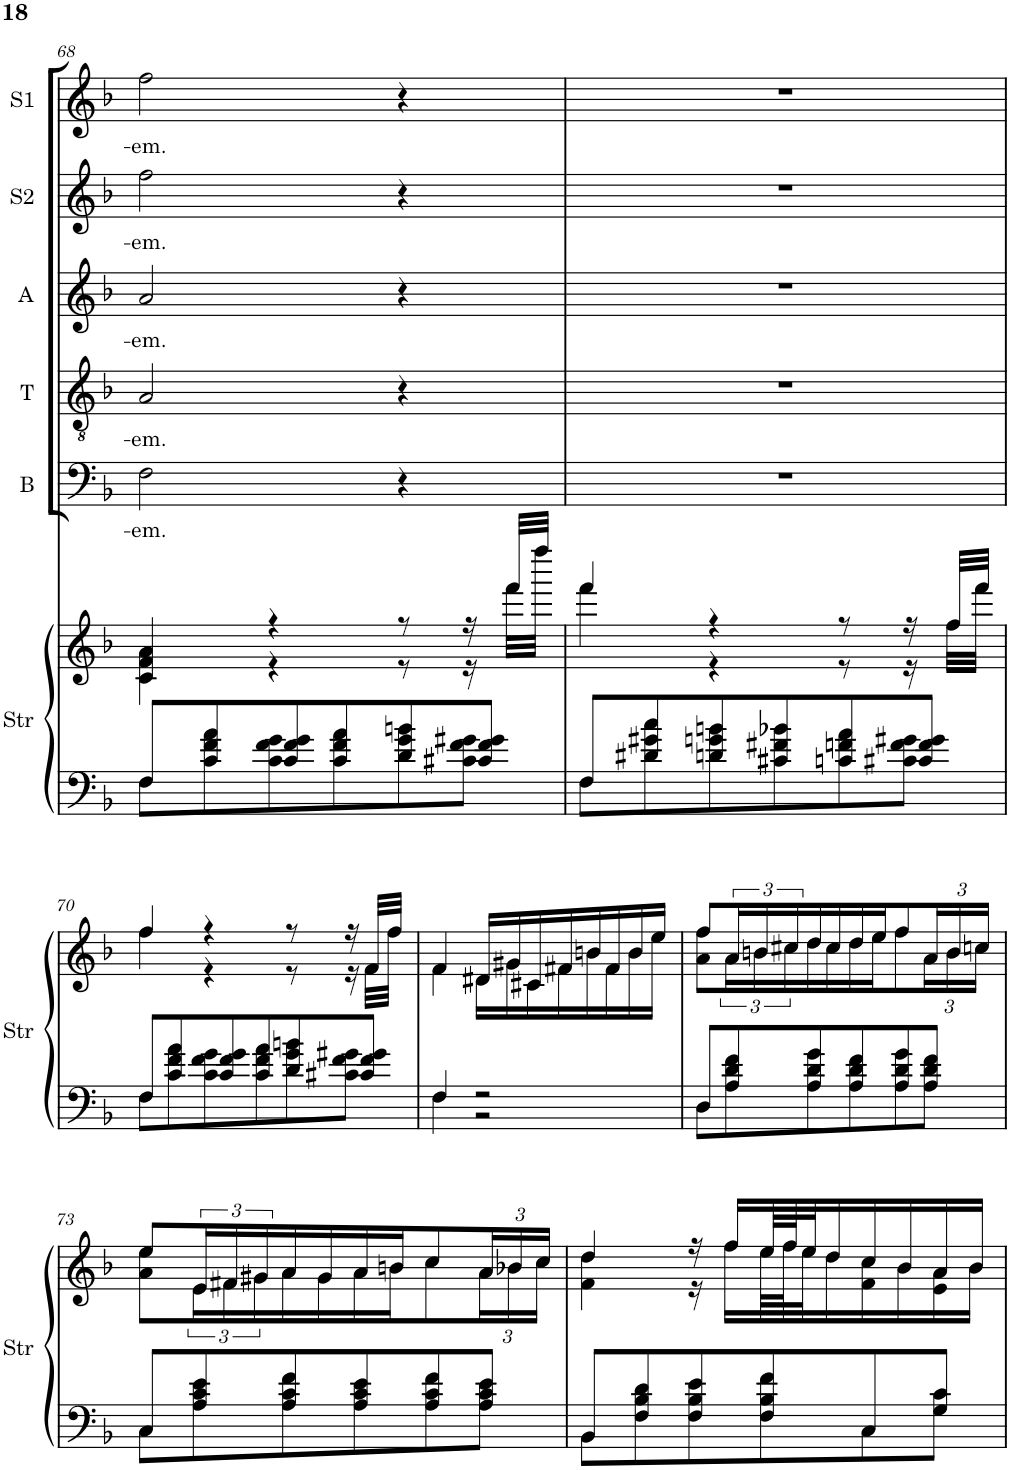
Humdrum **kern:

**kern	**kern	**kern	**text	**kern	**text	**kern	**text	**kern	**text	**kern	**text
*part6	*part6	*part5	*part5	*part4	*part4	*part3	*part3	*part2	*part2	*part1	*part1
*staff7	*staff6	*staff5	*staff5	*staff4	*staff4	*staff3	*staff3	*staff2	*staff2	*staff1	*staff1
*I"Strings	*	*I"Bass	*	*I"Tenor	*	*I"Alto	*	*I"Soprano 2	*	*I"Soprano 1	*
*I'Str	*	*I'B	*	*I'T	*	*I'A	*	*I'S2	*	*I'S1	*
!!LO:PB:g=z
*clefF4	*clefG2	*clefF4	*	*clefGv2	*	*clefG2	*	*clefG2	*	*clefG2	*
*k[b-]	*k[b-]	*k[b-]	*	*k[b-]	*	*k[b-]	*	*k[b-]	*	*k[b-]	*
*F:	*F:	*F:	*	*F:	*	*F:	*	*F:	*	*F:	*
*M3/4	*M3/4	*M3/4	*	*M3/4	*	*M3/4	*	*M3/4	*	*M3/4	*
=68	=68	=68	=68	=68	=68	=68	=68	=68	=68	=68	=68
*^	*^	*	*	*	*	*	*	*	*	*	*
!	!	!	!	!	!LO:LY:b	!	!LO:LY:b	!	!LO:LY:b	!	!LO:LY:b	!	!LO:LY:b
8F/L	8F\L	4c/ 4f/ 4a/	4c\ 4f\ 4a\	2F\	-em.	2A/	-em.	2a/	-em.	2ff\	-em.	2ff\	-em.
8c/ 8f/ 8a/	8c\ 8f\ 8a\	.	.	.	.	.	.	.	.	.	.	.	.
8c/ 8f/ 8g/	8c\ 8f\ 8g\	4r	4r	.	.	.	.	.	.	.	.	.	.
8c/ 8f/ 8a/	8c\ 8f\ 8a\	.	.	.	.	.	.	.	.	.	.	.	.
8d/ 8g/ 8bn/	8d\ 8g\ 8b\	8r	8r	4r	.	4r	.	4r	.	4r	.	4r	.
8c#X/ 8f/ 8g#X/J	8c#\ 8f\ 8g#\J	16r	16r	.	.	.	.	.	.	.	.	.	.
.	.	32fff/LLL	32fff\LLL	.	.	.	.	.	.	.	.	.	.
.	.	32ffff/JJJ	32ffff\JJJ	.	.	.	.	.	.	.	.	.	.
=69	=69	=69	=69	=69	=69	=69	=69	=69	=69	=69	=69	=69	=69
8F/L	8F\L	4fff/	4fff\	2.r	.	2.r	.	2.r	.	2.r	.	2.r	.
8d#X/ 8g#X/ 8cc/	8d#\ 8g#\ 8cc\	.	.	.	.	.	.	.	.	.	.	.	.
8dn/ 8gn/ 8bn/	8d\ 8g\ 8b\	4r	4r	.	.	.	.	.	.	.	.	.	.
8c#X/ 8f#X/ 8b-X/	8c#\ 8f#\ 8b-\	.	.	.	.	.	.	.	.	.	.	.	.
8cn/ 8fn/ 8a/	8c\ 8f\ 8a\	8r	8r	.	.	.	.	.	.	.	.	.	.
8c#X/ 8f/ 8g#X/J	8c#\ 8f\ 8g#\J	16r	16r	.	.	.	.	.	.	.	.	.	.
.	.	32ff/LLL	32ff\LLL	.	.	.	.	.	.	.	.	.	.
.	.	32fff/JJJ	32fff\JJJ	.	.	.	.	.	.	.	.	.	.
!!LO:LB:g=z
=70	=70	=70	=70	=70	=70	=70	=70	=70	=70	=70	=70	=70	=70
8F/L	8F\L	4ff/	4ff\	2.r	.	2.r	.	2.r	.	2.r	.	2.r	.
8c/ 8f/ 8a/	8c\ 8f\ 8a\	.	.	.	.	.	.	.	.	.	.	.	.
8c/ 8f/ 8g/	8c\ 8f\ 8g\	4r	4r	.	.	.	.	.	.	.	.	.	.
8c/ 8f/ 8a/	8c\ 8f\ 8a\	.	.	.	.	.	.	.	.	.	.	.	.
8d/ 8g/ 8bn/	8d\ 8g\ 8b\	8r	8r	.	.	.	.	.	.	.	.	.	.
8c#X/ 8f/ 8g#X/J	8c#\ 8f\ 8g#\J	16r	16r	.	.	.	.	.	.	.	.	.	.
.	.	32f/LLL	32f\LLL	.	.	.	.	.	.	.	.	.	.
.	.	32ff/JJJ	32ff\JJJ	.	.	.	.	.	.	.	.	.	.
=71	=71	=71	=71	=71	=71	=71	=71	=71	=71	=71	=71	=71	=71
4F/	4F\	4f/	4f\	2.r	.	2.r	.	2.r	.	2.r	.	2.r	.
2r	2r	16d#X/LL	16d#\LL	.	.	.	.	.	.	.	.	.	.
.	.	16g#X/	16g#\	.	.	.	.	.	.	.	.	.	.
.	.	16c#X/	16c#\	.	.	.	.	.	.	.	.	.	.
.	.	16f#X/	16f#\	.	.	.	.	.	.	.	.	.	.
.	.	16bn/	16b\	.	.	.	.	.	.	.	.	.	.
.	.	16f#/	16f#\	.	.	.	.	.	.	.	.	.	.
.	.	16b/	16b\	.	.	.	.	.	.	.	.	.	.
.	.	16ee/JJ	16ee\JJ	.	.	.	.	.	.	.	.	.	.
=72	=72	=72	=72	=72	=72	=72	=72	=72	=72	=72	=72	=72	=72
*	*	*	*	*	*	*clefGv2	*	*	*	*	*	*	*
8D/L	8D\L	8ff/L	8a\ 8ff\L	2.r	.	2.r	.	2.r	.	2.r	.	2.r	.
8A/ 8d/ 8f/	8A\ 8d\ 8f\	24a/L	24a\L	.	.	.	.	.	.	.	.	.	.
.	.	24bn/	24b\	.	.	.	.	.	.	.	.	.	.
.	.	24cc#X/	24cc#\	.	.	.	.	.	.	.	.	.	.
8A/ 8d/ 8g/	8A\ 8d\ 8g\	16dd/	16dd\	.	.	.	.	.	.	.	.	.	.
.	.	16cc#/	16cc#\	.	.	.	.	.	.	.	.	.	.
8A/ 8d/ 8f/	8A\ 8d\ 8f\	16dd/	16dd\	.	.	.	.	.	.	.	.	.	.
.	.	16ee/J	16ee\J	.	.	.	.	.	.	.	.	.	.
8A/ 8d/ 8g/	8A\ 8d\ 8g\	8ff/	8ff\	.	.	.	.	.	.	.	.	.	.
*	*	*Xbrackettup	*	*	*	*	*	*	*	*	*	*	*
8A/ 8d/ 8f/J	8A\ 8d\ 8f\J	24a/L	24a\L	.	.	.	.	.	.	.	.	.	.
.	.	24b/	24b\	.	.	.	.	.	.	.	.	.	.
.	.	24ccn/JJ	24cc\JJ	.	.	.	.	.	.	.	.	.	.
!!LO:LB:g=z
=73	=73	=73	=73	=73	=73	=73	=73	=73	=73	=73	=73	=73	=73
8C/L	8C\L	8ee/L	8a\ 8ee\L	2.r	.	2.r	.	2.r	.	2.r	.	2.r	.
*	*	*brackettup	*	*	*	*	*	*	*	*	*	*	*
8A/ 8c/ 8e/	8A\ 8c\ 8e\	24e/L	24e\L	.	.	.	.	.	.	.	.	.	.
.	.	24f#X/	24f#\	.	.	.	.	.	.	.	.	.	.
.	.	24g#X/	24g#\	.	.	.	.	.	.	.	.	.	.
8A/ 8c/ 8f/	8A\ 8c\ 8f\	16a/	16a\	.	.	.	.	.	.	.	.	.	.
.	.	16g#/	16g#\	.	.	.	.	.	.	.	.	.	.
8A/ 8c/ 8e/	8A\ 8c\ 8e\	16a/	16a\	.	.	.	.	.	.	.	.	.	.
.	.	16bn/J	16b\J	.	.	.	.	.	.	.	.	.	.
8A/ 8c/ 8f/	8A\ 8c\ 8f\	8cc/	8cc\	.	.	.	.	.	.	.	.	.	.
*	*	*Xbrackettup	*	*	*	*	*	*	*	*	*	*	*
8A/ 8c/ 8e/J	8A\ 8c\ 8e\J	24a/L	24a\L	.	.	.	.	.	.	.	.	.	.
.	.	24b-X/	24b-\	.	.	.	.	.	.	.	.	.	.
.	.	24cc/JJ	24cc\JJ	.	.	.	.	.	.	.	.	.	.
=74	=74	=74	=74	=74	=74	=74	=74	=74	=74	=74	=74	=74	=74
8BB-/L	8BB-\L	4dd/	4f\ 4dd\	2.r	.	2.r	.	2.r	.	2.r	.	2.r	.
8F/ 8B-/ 8d/	8F\ 8B-\ 8d\	.	.	.	.	.	.	.	.	.	.	.	.
8F/ 8B-/ 8e/	8F\ 8B-\ 8e\	16r	16r	.	.	.	.	.	.	.	.	.	.
.	.	16ff/LL	16ff\LL	.	.	.	.	.	.	.	.	.	.
8F/ 8B-/ 8f/	8F\ 8B-\ 8f\	64ee/LL	64ee\LL	.	.	.	.	.	.	.	.	.	.
.	.	64ff/J	64ff\J	.	.	.	.	.	.	.	.	.	.
.	.	32ee/J	32ee\J	.	.	.	.	.	.	.	.	.	.
.	.	16dd/	16dd\	.	.	.	.	.	.	.	.	.	.
8C/	8C\	16cc/	16f\ 16cc\	.	.	.	.	.	.	.	.	.	.
.	.	16b-/	16b-\	.	.	.	.	.	.	.	.	.	.
8G/ 8c/J	8G\ 8c\J	16a/	16e\ 16a\	.	.	.	.	.	.	.	.	.	.
.	.	16b-/JJ	16b-\JJ	.	.	.	.	.	.	.	.	.	.
*v	*v	*	*	*	*	*	*	*	*	*	*	*	*
*	*v	*v	*	*	*	*	*	*	*	*	*	*
=	=	=	=	=	=	=	=	=	=	=	=
*-	*-	*-	*-	*-	*-	*-	*-	*-	*-	*-	*-
